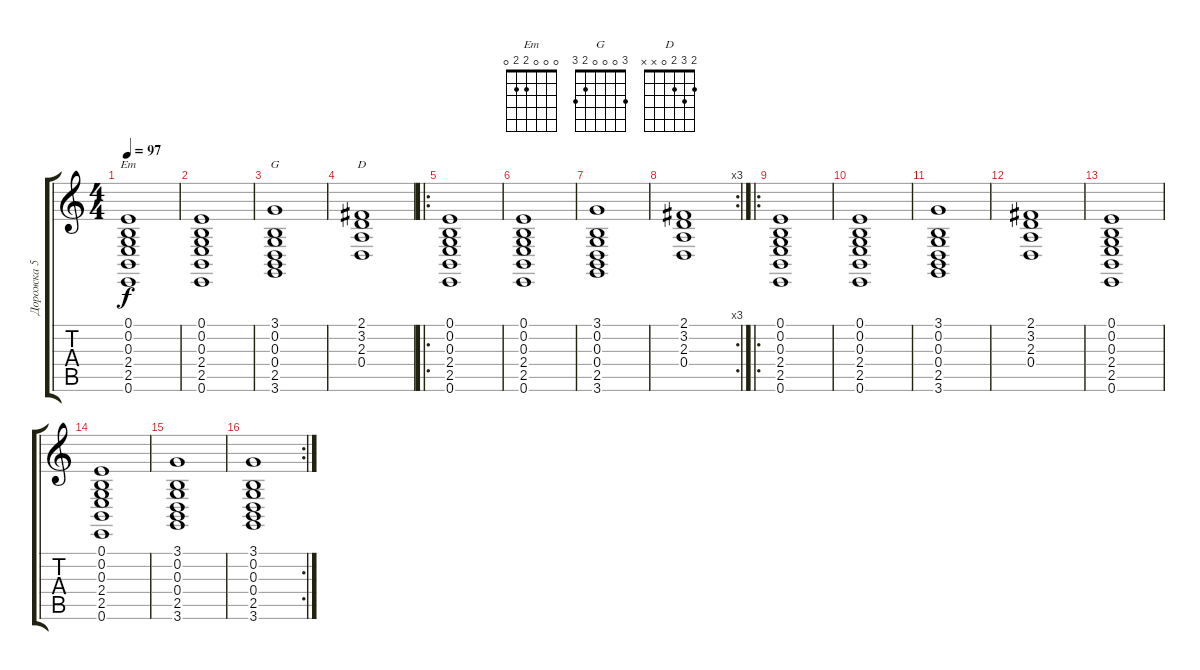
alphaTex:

\track ("Дорожка 5" "Дорожка 5") {instrument pad8sweep}
\staff {score tabs}
\tuning (E4 B3 G3 D3 A2 E2) {hide}
\chord ("Em" 0 0 0 2 2 0)
\chord ("G" 3 0 0 0 2 3)
\chord ("D" 2 3 2 0 x x)
\ts (4 4)
\tempo 97
\clef g2
\ks c
(0.1 0.2 0.3 2.4 2.5 0.6).1{ch "Em" dy f instrument pad8sweep} |
(0.1 0.2 0.3 2.4 2.5 0.6).1 |
(3.1 0.2 0.3 0.4 2.5 3.6).1{ch "G"} |
(2.1 3.2 2.3 0.4).1{ch "D"} |
\ro
(0.1 0.2 0.3 2.4 2.5 0.6).1 |
(0.1 0.2 0.3 2.4 2.5 0.6).1 |
(3.1 0.2 0.3 0.4 2.5 3.6).1 |
\rc 3
(2.1 3.2 2.3 0.4).1 |
\ro
(0.1 0.2 0.3 2.4 2.5 0.6).1 |
(0.1 0.2 0.3 2.4 2.5 0.6).1 |
(3.1 0.2 0.3 0.4 2.5 3.6).1 |
(2.1 3.2 2.3 0.4).1 |
(0.1 0.2 0.3 2.4 2.5 0.6).1 |
(0.1 0.2 0.3 2.4 2.5 0.6).1 |
(3.1 0.2 0.3 0.4 2.5 3.6).1 |
\rc 2
(3.1 0.2 0.3 0.4 2.5 3.6).1
